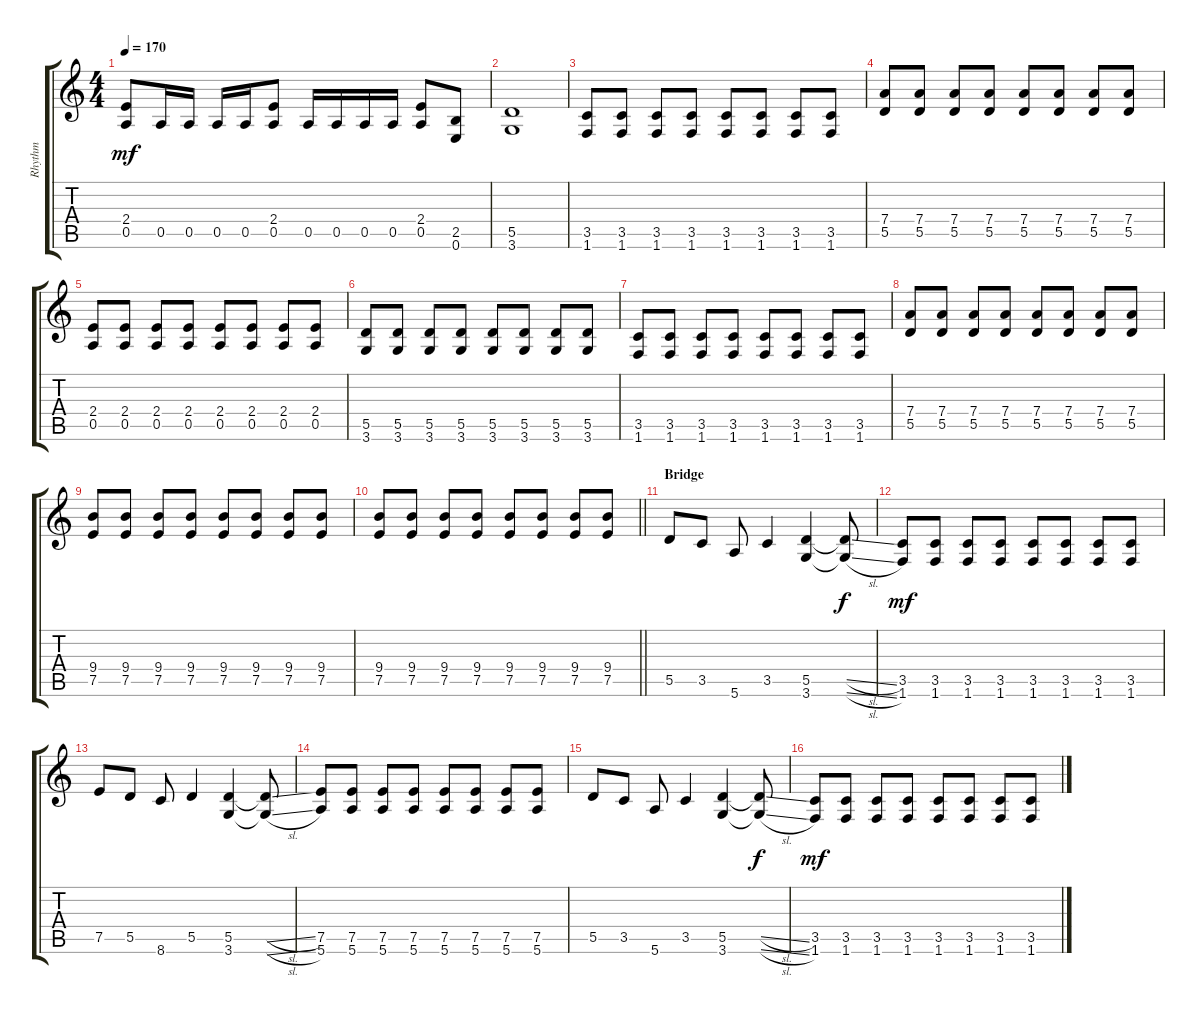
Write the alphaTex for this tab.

\track ("Rhythm" "Rhythm") {instrument distortionguitar}
\staff {score tabs}
\tuning (E4 B3 G3 D3 A2 E2) {hide}
\ts (4 4)
\tempo 170
\clef g2
\ks c
(2.4 0.5).8{dy mf} 0.5.16 0.5.16 0.5.16 0.5.16 (2.4 0.5).8 0.5.16 0.5.16 0.5.16 0.5.16 (2.4 0.5).8 (2.5 0.6).8 |
(5.5 3.6).1 |
(3.5 1.6).8 (3.5 1.6).8 (3.5 1.6).8 (3.5 1.6).8 (3.5 1.6).8 (3.5 1.6).8 (3.5 1.6).8 (3.5 1.6).8 |
(7.4 5.5).8 (7.4 5.5).8 (7.4 5.5).8 (7.4 5.5).8 (7.4 5.5).8 (7.4 5.5).8 (7.4 5.5).8 (7.4 5.5).8 |
(2.4 0.5).8 (2.4 0.5).8 (2.4 0.5).8 (2.4 0.5).8 (2.4 0.5).8 (2.4 0.5).8 (2.4 0.5).8 (2.4 0.5).8 |
(5.5 3.6).8 (5.5 3.6).8 (5.5 3.6).8 (5.5 3.6).8 (5.5 3.6).8 (5.5 3.6).8 (5.5 3.6).8 (5.5 3.6).8 |
(3.5 1.6).8 (3.5 1.6).8 (3.5 1.6).8 (3.5 1.6).8 (3.5 1.6).8 (3.5 1.6).8 (3.5 1.6).8 (3.5 1.6).8 |
(7.4 5.5).8 (7.4 5.5).8 (7.4 5.5).8 (7.4 5.5).8 (7.4 5.5).8 (7.4 5.5).8 (7.4 5.5).8 (7.4 5.5).8 |
(9.4 7.5).8 (9.4 7.5).8 (9.4 7.5).8 (9.4 7.5).8 (9.4 7.5).8 (9.4 7.5).8 (9.4 7.5).8 (9.4 7.5).8 |
\barLineRight lightlight
(9.4 7.5).8 (9.4 7.5).8 (9.4 7.5).8 (9.4 7.5).8 (9.4 7.5).8 (9.4 7.5).8 (9.4 7.5).8 (9.4 7.5).8 |
\section ("" "Bridge")
5.5.8 3.5.8 5.6.8 3.5.4 (5.5 3.6).4 (5.5{sl t} 3.6{sl t}).8{dy f} |
(3.5 1.6).8{dy mf} (3.5 1.6).8 (3.5 1.6).8 (3.5 1.6).8 (3.5 1.6).8 (3.5 1.6).8 (3.5 1.6).8 (3.5 1.6).8 |
7.5.8 5.5.8 8.6.8 5.5.4 (5.5 3.6).4 (5.5{sl t} 3.6{sl t}).8 |
(7.5 5.6).8 (7.5 5.6).8 (7.5 5.6).8 (7.5 5.6).8 (7.5 5.6).8 (7.5 5.6).8 (7.5 5.6).8 (7.5 5.6).8 |
5.5.8 3.5.8 5.6.8 3.5.4 (5.5 3.6).4 (5.5{sl t} 3.6{sl t}).8{dy f} |
(3.5 1.6).8{dy mf} (3.5 1.6).8 (3.5 1.6).8 (3.5 1.6).8 (3.5 1.6).8 (3.5 1.6).8 (3.5 1.6).8 (3.5 1.6).8
